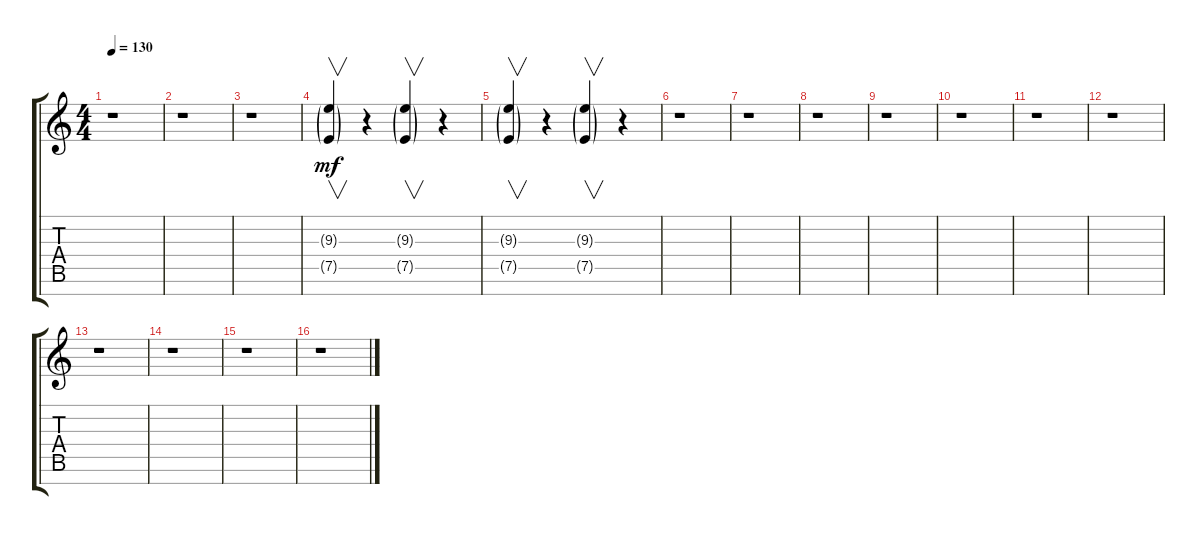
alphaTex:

\track "" {instrument distortionguitar}
\staff {score tabs}
\tuning (E4 B3 G3 D3 A2 E2 B1) {hide}
\ts (4 4)
\tempo 130
\clef g2
\ks c
r.1{dy mf} |
r.1 |
r.1 |
(9.3{g} 7.5{g}).4{v volume 10} r.4 (9.3{g} 7.5{g}).4{v} r.4 |
(9.3{g} 7.5{g}).4{v} r.4 (9.3{g} 7.5{g}).4{v} r.4 |
r.1{volume 10} |
r.1{volume 3} |
r.1 |
r.1 |
r.1 |
r.1 |
r.1 |
r.1 |
r.1 |
r.1 |
r.1
